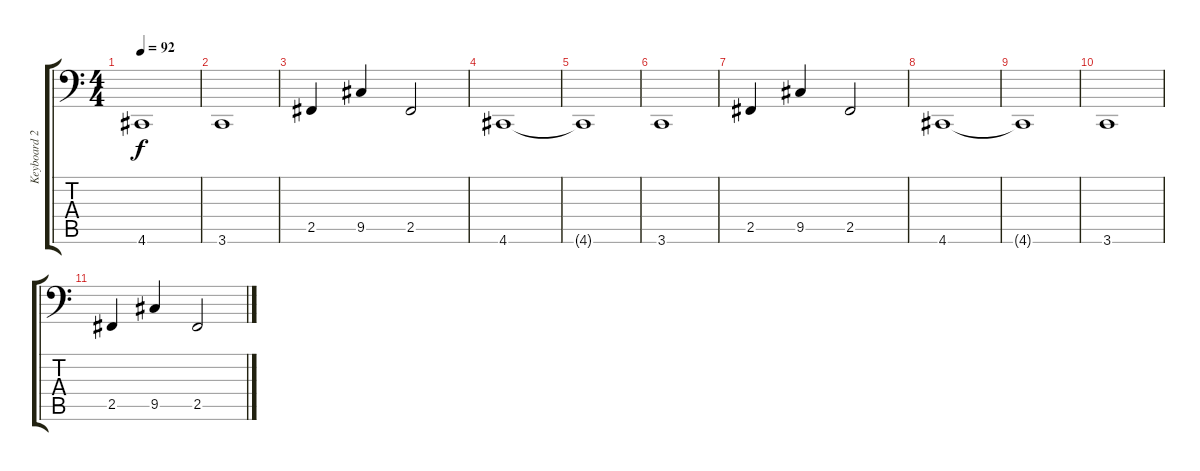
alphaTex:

\track ("Keyboard 2" "Keyboard 2") {instrument harpsichord}
\staff {score tabs}
\tuning (E4 B3 G3 D3 E2 A1) {hide}
\ts (4 4)
\tempo 92
\clef f4
\ks c
4.6{t}.1{dy f} |
3.6.1 |
2.5.4 9.5.4 2.5.2 |
4.6.1{volume 6} |
4.6{t}.1 |
3.6.1 |
2.5.4 9.5.4 2.5.2 |
4.6.1{volume 1} |
4.6{t}.1 |
3.6.1{volume 0} |
2.5.4 9.5.4 2.5.2
